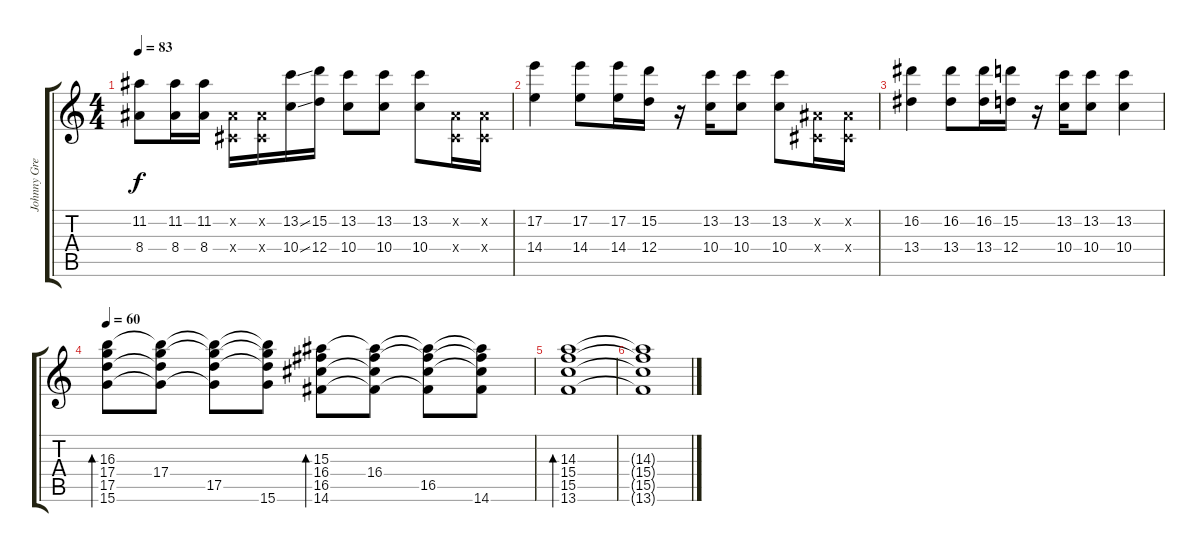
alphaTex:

\track ("Johnny Greenwood" "Johnny Gre") {instrument acousticguitarsteel}
\staff {score tabs}
\tuning (E4 B3 G3 D3 A2 E2) {hide}
\ts (4 4)
\tempo 83
\clef g2
\ks c
(11.2 8.4).8{dy f} (11.2 8.4).16 (11.2 8.4).16 (-1.2{x} -1.4{x}).16 (-1.2{x} -1.4{x}).16 (13.2{ss} 10.4{ss}).16 (15.2 12.4).16 (13.2 10.4).8 (13.2 10.4).8 (13.2 10.4).8 (-1.2{x} -1.4{x}).16 (-1.2{x} -1.4{x}).16 |
(17.2 14.4).4 (17.2 14.4).8 (17.2 14.4).16 (15.2 12.4).16 r.16 (13.2 10.4).16 (13.2 10.4).8 (13.2 10.4).8 (-1.2{x} -1.4{x}).16 (-1.2{x} -1.4{x}).16 |
(16.2 13.4).4 (16.2 13.4).8 (16.2 13.4).16 (15.2 12.4).16 r.16 (13.2 10.4).16 (13.2 10.4).8 (13.2 10.4).4 |
\tempo 60
(16.3 17.4 17.5 15.6).8{bd 120 volume 11} (16.3{t} 17.4 17.5{t} 15.6{t}).8 (16.3{t} 17.4{t} 17.5 15.6{t}).8 (16.3{t} 17.4{t} 17.5{t} 15.6).8 (15.3 16.4 16.5 14.6).8{bd 120} (15.3{t} 16.4 16.5{t} 14.6{t}).8 (15.3{t} 16.4{t} 16.5 14.6{t}).8 (15.3{t} 16.4{t} 16.5{t} 14.6).8 |
(14.3 15.4 15.5 13.6).1{bd 480} |
(14.3{t} 15.4{t} 15.5{t} 13.6{t}).1
